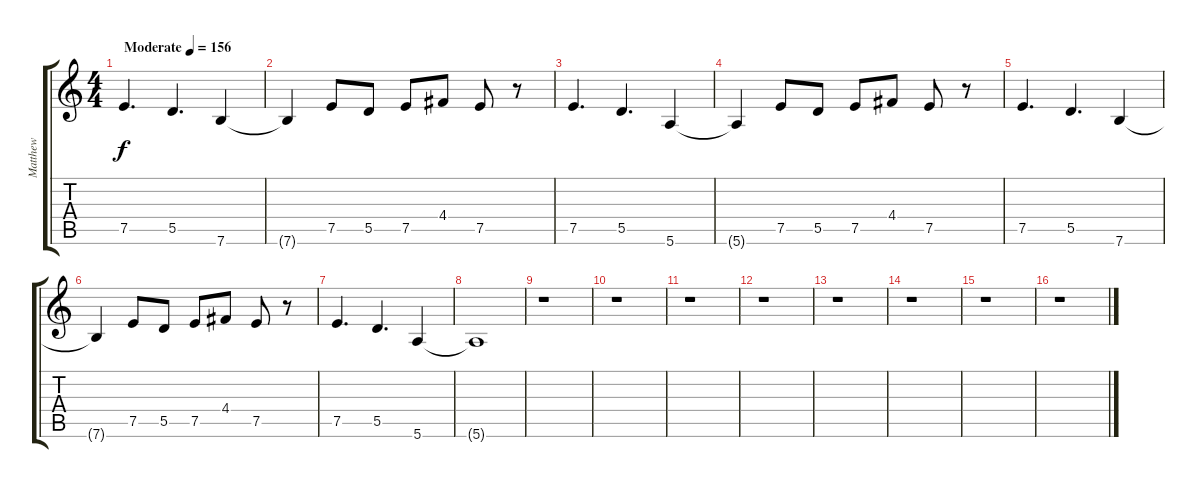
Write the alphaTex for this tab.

\track ("Matthew" "Matthew") {instrument electricguitarclean}
\staff {score tabs}
\tuning (E4 B3 G3 D3 A2 E2) {hide}
\ts (4 4)
\tempo (156 "Moderate")
\clef g2
\ks c
7.5.4{d dy f instrument electricguitarclean} 5.5.4{d} 7.6.4 |
7.6{t}.4 7.5.8 5.5.8 7.5.8 4.4.8 7.5.8 r.8 |
7.5.4{d} 5.5.4{d} 5.6.4 |
5.6{t}.4 7.5.8 5.5.8 7.5.8 4.4.8 7.5.8 r.8 |
7.5.4{d} 5.5.4{d} 7.6.4 |
7.6{t}.4 7.5.8 5.5.8 7.5.8 4.4.8 7.5.8 r.8 |
7.5.4{d} 5.5.4{d} 5.6.4 |
5.6{t}.1 |
r.1 |
r.1 |
r.1 |
r.1 |
r.1 |
r.1 |
r.1 |
r.1
